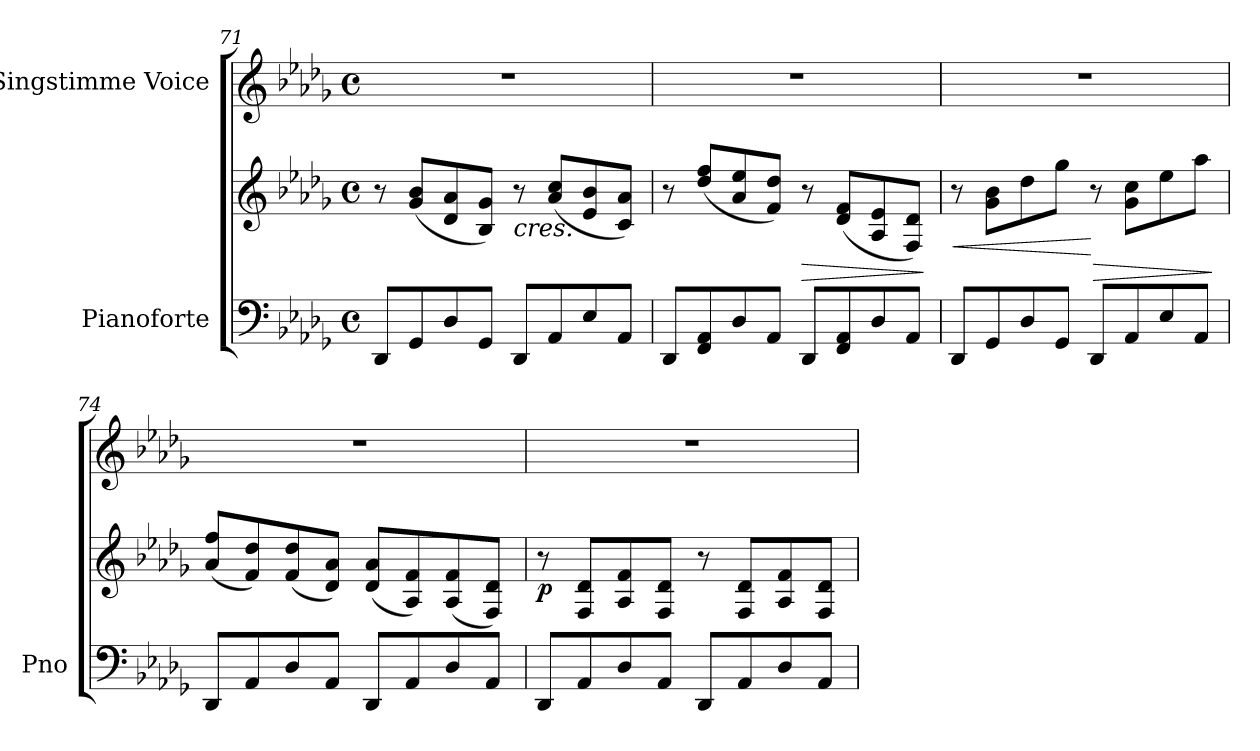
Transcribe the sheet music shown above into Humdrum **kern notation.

**kern	**kern	**dynam	**kern
*part2	*part2	*part2	*part1
*staff3	*staff2	*staff2/3	*staff1
*I"Pianoforte	*	*	*I"Singstimme Voice
*I'Pno	*	*	*
!!LO:LB:g=z
*clefF4	*clefG2	*	*clefG2
*k[b-e-a-d-g-]	*k[b-e-a-d-g-]	*	*k[b-e-a-d-g-]
*M4/4	*M4/4	*	*M4/4
*met(c)	*met(c)	*	*met(c)
=71	=71	=71	=71
8DD-/L	8r	.	1r
8GG-/	(8g-/ 8b-/L	.	.
8D-/	8d-/ 8a-/	.	.
8GG-/J	8B-/ 8g-/J)	.	.
!	!LO:TX:b:i:t=cres.	!	!
8DD-/L	8r	.	.
8AA-/	(8a-/ 8cc/L	.	.
8E-/	8e-/ 8b-/	.	.
8AA-/J	8c/ 8a-/J)	.	.
!!LO:PB:g=z
=72	=72	=72	=72
!	!	!	!LO:TX:a:color=#FFFFFF:t=.
8DD-/L	8r	.	1r
8FF/ 8AA-/	(8dd-/ 8ff/L	.	.
8D-/	8a-/ 8ee-/	.	.
8AA-/J	8f/ 8dd-/J)	.	.
!	!	!LO:HP:b	!
8DD-/L	8r	>	.
8FF/ 8AA-/	(8d-/ 8f/L	.	.
8D-/	8A-/ 8e-/	.	.
8AA-/J	8F/ 8d-/J)	.	.
.	.	]	.
=73	=73	=73	=73
!	!	!LO:HP:b	!
8DD-/L	8r	<	1r
8GG-/	8g-\ 8b-\L	.	.
8D-/	8dd-\	.	.
8GG-/J	8gg-\J	.	.
!	!	!LO:HP:n=1:b	!
8DD-/L	8r	[ >	.
8AA-/	8g-\ 8cc\L	.	.
8E-/	8ee-\	.	.
8AA-/J	8aa-\J	.	.
.	.	]	.
=74	=74	=74	=74
8DD-/L	(8a-/ 8ff/L	.	1r
8AA-/	8f/ 8dd-/)	.	.
8D-/	(8f/ 8dd-/	.	.
8AA-/J	8d-/ 8a-/J)	.	.
8DD-/L	(8d-/ 8a-/L	.	.
8AA-/	8A-/ 8f/)	.	.
8D-/	(8A-/ 8f/	.	.
8AA-/J	8F/ 8d-/J)	.	.
=75	=75	=75	=75
!	!	!LO:DY:b	!
8DD-/L	8r	p	1r
8AA-/	8F/ 8d-/L	.	.
8D-/	8A-/ 8f/	.	.
8AA-/J	8F/ 8d-/J	.	.
8DD-/L	8r	.	.
8AA-/	8F/ 8d-/L	.	.
8D-/	8A-/ 8f/	.	.
8AA-/J	8F/ 8d-/J	.	.
=	=	=	=
*-	*-	*-	*-
